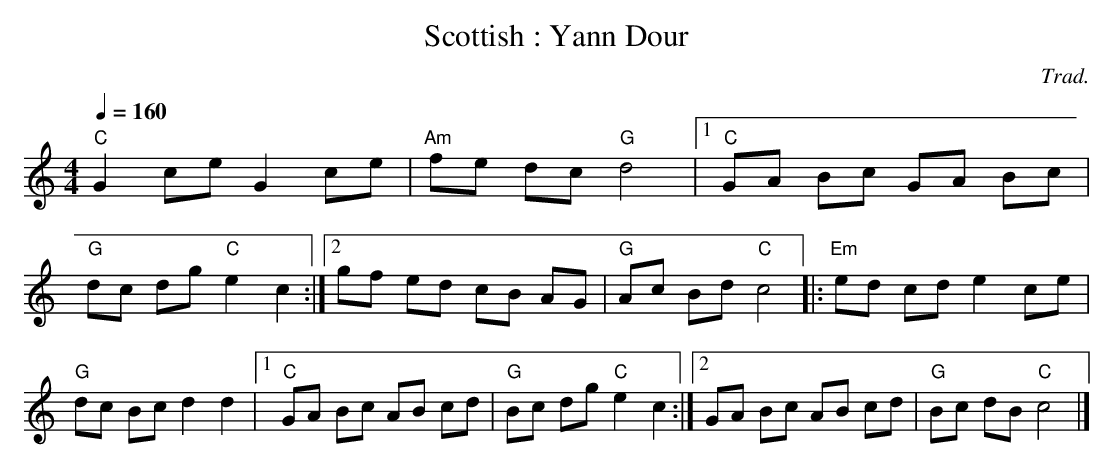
X:1
T:Scottish : Yann Dour
E:12
C:Trad.
M:4/4
L:1/16
K:C
Q:1/4=160
"C"G4 c2e2 G4 c2e2 | "Am"f2e2 d2c2 "G"d8 |1 "C"G2A2 B2c2 G2A2 B2c2 | \
"G"d2c2 d2g2 "C"e4 c4 :|2 g2f2 e2d2 c2B2 A2G2 | "G"A2c2 B2d2 "C"c8 |: \
"Em"e2d2 c2d2 e4 c2e2 | "G"d2c2 B2c2 d4 d4 |1 "C"G2A2 B2c2 A2B2 c2d2 | \
"G"B2c2 d2g2 "C"e4 c4 :|2 G2A2 B2c2 A2B2 c2d2 | "G"B2c2 d2B2 "C"c8 |]
